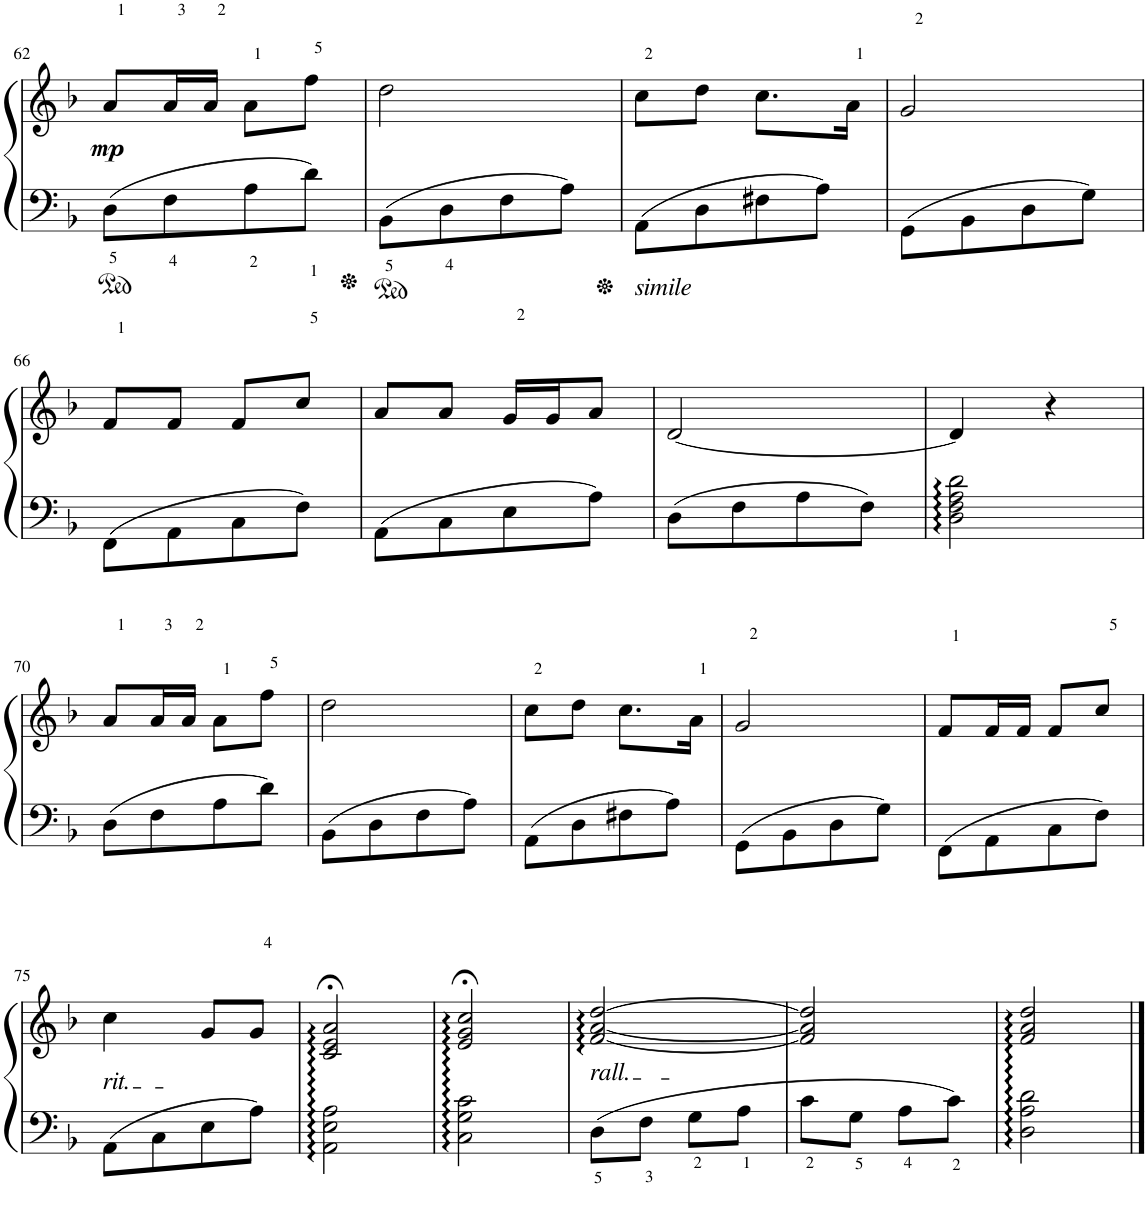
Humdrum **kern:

**kern	**kern	**dynam
*part1	*part1	*part1
*staff2	*staff1	*staff1/2
*I"Piano	*	*
*I'Pno.	*	*
!!LO:PB:g=z
*clefF4	*clefG2	*
*k[b-]	*k[b-]	*
*M2/4	*M2/4	*
=62	=62	=62
!	!	!LO:DY:b
8D<\L	8a/L	mp
8F<\	16a/L	.
.	16a/JJ	.
8A<\	8a\L	.
8d<\J	8ff\J	.
=63	=63	=63
8BB-<\L	2dd\	.
8D<\	.	.
8F\	.	.
8A\J	.	.
=64	=64	=64
!LO:TX:b:i:t=simile	!	!
8AA\L	8cc\L	.
8D\	8dd\J	.
8F#X\	8.cc\L	.
8A\J	.	.
.	16a\Jk	.
=65	=65	=65
8GG\L	2g/	.
8BB-\	.	.
8D\	.	.
8G\J	.	.
!!LO:LB:g=z
=66	=66	=66
8FF\L	8f/L	.
8AA\	8f/J	.
8C\	8f/L	.
8F\J	8cc/J	.
=67	=67	=67
8AA\L	8a/L	.
8C\	8a/J	.
8E\	16g/LL	.
.	16g/J	.
8A\J	8a/J	.
=68	=68	=68
8D\L	[2d/	.
8F\	.	.
8A\	.	.
8F\J	.	.
=69	=69	=69
2D\ 2F\ 2A\ 2d\	4d/]	.
.	4r	.
!!LO:LB:g=z
=70	=70	=70
8D\L	8a/L	.
8F\	16a/L	.
.	16a/JJ	.
8A\	8a\L	.
8d\J	8ff\J	.
=71	=71	=71
8BB-\L	2dd\	.
8D\	.	.
8F\	.	.
8A\J	.	.
=72	=72	=72
8AA\L	8cc\L	.
8D\	8dd\J	.
8F#X\	8.cc\L	.
8A\J	.	.
.	16a\Jk	.
=73	=73	=73
8GG\L	2g/	.
8BB-\	.	.
8D\	.	.
8G\J	.	.
=74	=74	=74
8FF\L	8f/L	.
8AA\	16f/L	.
.	16f/JJ	.
8C\	8f/L	.
8F\J	8cc/J	.
!!LO:LB:g=z
=75	=75	=75
!	!LO:TX:b:i:t=rit.	!
8AA\L	4cc\	.
8C\	.	.
8E\	8g/L	.
8A\J	8g/J	.
=76	=76	=76
2AA\ 2E\ 2A\	2c/;< 2e/;< 2a/;<	.
=77	=77	=77
2C\ 2G\ 2c\	2e/;< 2g/;< 2cc/;<	.
=78	=78	=78
!	!LO:TX:b:i:t=rall.	!
8D<\L	[2f/ [2a/ [2dd/	.
8F<\J	.	.
8G<\L	.	.
8A<\J	.	.
=79	=79	=79
8c<\L	2f/] 2a/] 2dd/]	.
8G<\J	.	.
8A<\L	.	.
8c<\J	.	.
=80	=80	=80
2D\ 2A\ 2d\	2f/ 2a/ 2dd/	.
==	==	==
*-	*-	*-
